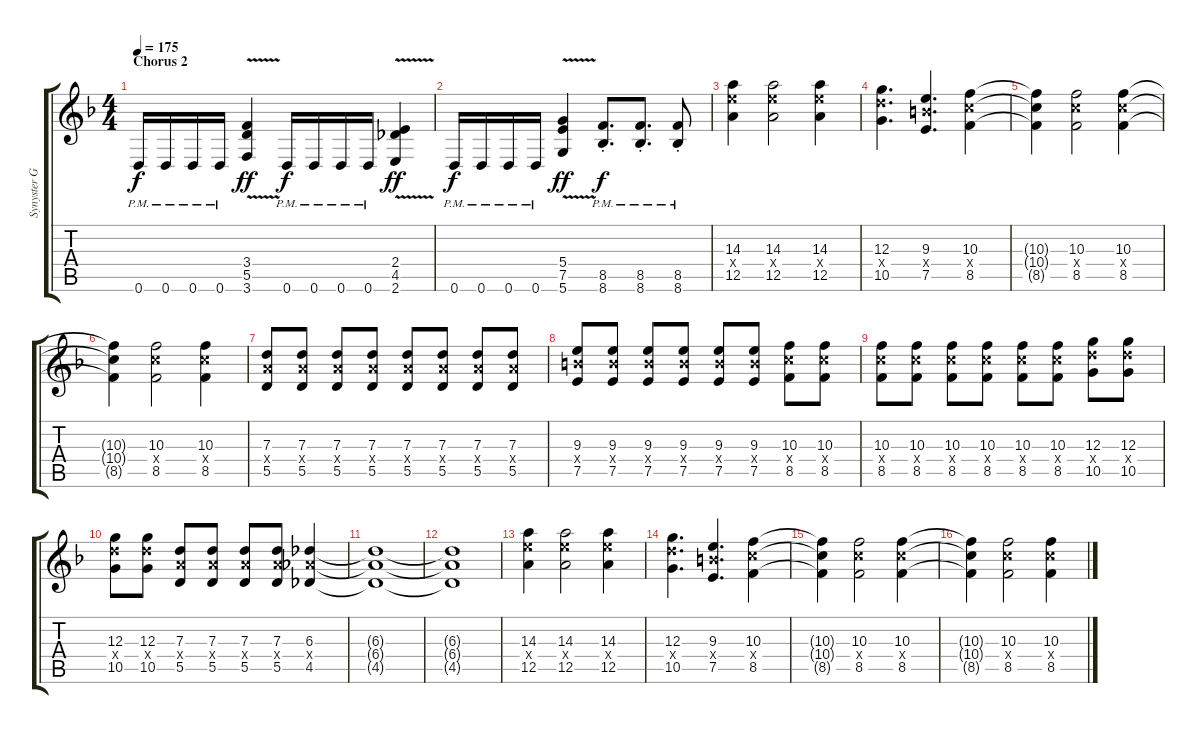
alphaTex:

\track ("Synyster Gates" "Synyster G") {instrument distortionguitar}
\staff {score tabs}
\tuning (E4 B3 G3 D3 A2 D2) {hide}
\ts (4 4)
\section ("" "Chorus 2")
\tempo 175
\clef g2
\ks f
0.6{pm}.16{dy f} 0.6{pm}.16 0.6{pm}.16 0.6{pm}.16 (3.4 5.5{v} 3.6{v}).4{dy ff} 0.6{pm}.16{dy f} 0.6{pm}.16 0.6{pm}.16 0.6{pm}.16 (2.4 4.5{v} 2.6{v}).4{dy ff} |
0.6{pm}.16{dy f} 0.6{pm}.16 0.6{pm}.16 0.6{pm}.16 (5.4 7.5{v} 5.6{v}).4{dy ff} (8.5{pm st} 8.6{pm st}).8{d dy f} (8.5{pm st} 8.6{pm st}).8{d} (8.5{pm st} 8.6{pm st}).8 |
(14.3 14.4{x} 12.5).4 (14.3 14.4{x} 12.5).2 (14.3 14.4{x} 12.5).4 |
(12.3 12.4{x} 10.5).4{d} (9.3 9.4{x} 7.5).4{d} (10.3 10.4{x} 8.5).4 |
(10.3{t} 10.4{t} 8.5{t}).4 (10.3 10.4{x} 8.5).2 (10.3 10.4{x} 8.5).4 |
(10.3{t} 10.4{t} 8.5{t}).4 (10.3 10.4{x} 8.5).2 (10.3 10.4{x} 8.5).4 |
(7.3 7.4{x} 5.5).8 (7.3 7.4{x} 5.5).8 (7.3 7.4{x} 5.5).8 (7.3 7.4{x} 5.5).8 (7.3 7.4{x} 5.5).8 (7.3 7.4{x} 5.5).8 (7.3 7.4{x} 5.5).8 (7.3 7.4{x} 5.5).8 |
(9.3 9.4{x} 7.5).8 (9.3 9.4{x} 7.5).8 (9.3 9.4{x} 7.5).8 (9.3 9.4{x} 7.5).8 (9.3 9.4{x} 7.5).8 (9.3 9.4{x} 7.5).8 (10.3 10.4{x} 8.5).8 (10.3 10.4{x} 8.5).8 |
(10.3 10.4{x} 8.5).8 (10.3 10.4{x} 8.5).8 (10.3 10.4{x} 8.5).8 (10.3 10.4{x} 8.5).8 (10.3 10.4{x} 8.5).8 (10.3 10.4{x} 8.5).8 (12.3 12.4{x} 10.5).8 (12.3 12.4{x} 10.5).8 |
(12.3 12.4{x} 10.5).8 (12.3 12.4{x} 10.5).8 (7.3 7.4{x} 5.5).8 (7.3 7.4{x} 5.5).8 (7.3 7.4{x} 5.5).8 (7.3 7.4{x} 5.5).8 (6.3 6.4{x} 4.5).4 |
(6.3{t} 6.4{t} 4.5{t}).1 |
(6.3{t} 6.4{t} 4.5{t}).1 |
(14.3 14.4{x} 12.5).4 (14.3 14.4{x} 12.5).2 (14.3 14.4{x} 12.5).4 |
(12.3 12.4{x} 10.5).4{d} (9.3 9.4{x} 7.5).4{d} (10.3 10.4{x} 8.5).4 |
(10.3{t} 10.4{t} 8.5{t}).4 (10.3 10.4{x} 8.5).2 (10.3 10.4{x} 8.5).4 |
(10.3{t} 10.4{t} 8.5{t}).4 (10.3 10.4{x} 8.5).2 (10.3 10.4{x} 8.5).4
